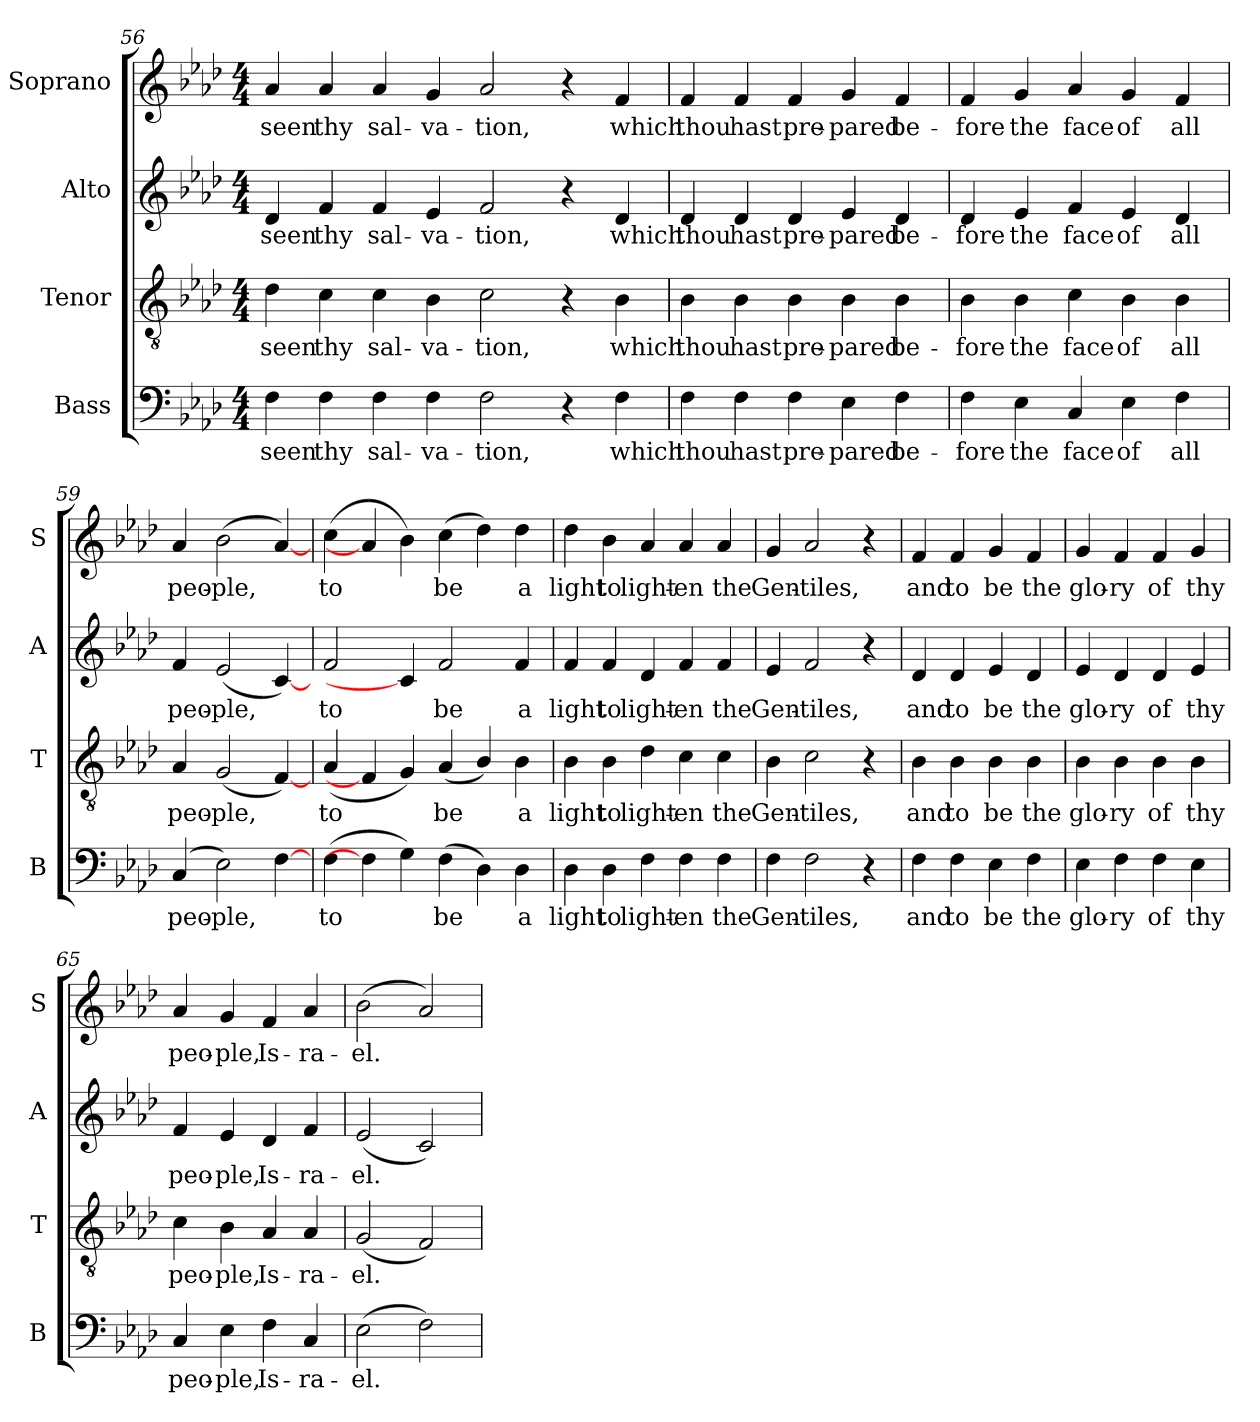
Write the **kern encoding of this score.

**kern	**text	**kern	**text	**kern	**text	**kern	**text
*part4	*part4	*part3	*part3	*part2	*part2	*part1	*part1
*staff4	*staff4	*staff3	*staff3	*staff2	*staff2	*staff1	*staff1
*I"Bass	*	*I"Tenor	*	*I"Alto	*	*I"Soprano	*
*I'B	*	*I'T	*	*I'A	*	*I'S	*
*clefF4	*	*clefGv2	*	*clefG2	*	*clefG2	*
*k[b-e-a-d-]	*	*k[b-e-a-d-]	*	*k[b-e-a-d-]	*	*k[b-e-a-d-]	*
*A-:	*	*A-:	*	*A-:	*	*A-:	*
*M4/4	*	*M4/4	*	*M4/4	*	*M4/4	*
=56	=56	=56	=56	=56	=56	=56	=56
!	!LO:LY:b	!	!LO:LY:b	!	!LO:LY:b	!	!LO:LY:b
4F\	seen	4d-\	seen	4d-/	seen	4a-/	seen
!	!LO:LY:b	!	!LO:LY:b	!	!LO:LY:b	!	!LO:LY:b
4F\	thy	4c\	thy	4f/	thy	4a-/	thy
!	!LO:LY:b	!	!LO:LY:b	!	!LO:LY:b	!	!LO:LY:b
4F\	sal-	4c\	sal-	4f/	sal-	4a-/	sal-
!	!LO:LY:b	!	!LO:LY:b	!	!LO:LY:b	!	!LO:LY:b
4F\	-va-	4B-\	-va-	4e-/	-va-	4g/	-va-
!	!LO:LY:b	!	!LO:LY:b	!	!LO:LY:b	!	!LO:LY:b
2F\	-tion,	2c\	-tion,	2f/	-tion,	2a-/	-tion,
4r	.	4r	.	4r	.	4r	.
!	!LO:LY:b	!	!LO:LY:b	!	!LO:LY:b	!	!LO:LY:b
4F\	which	4B-\	which	4d-/	which	4f/	which
=57	=57	=57	=57	=57	=57	=57	=57
!	!LO:LY:b	!	!LO:LY:b	!	!LO:LY:b	!	!LO:LY:b
4F\	thou	4B-\	thou	4d-/	thou	4f/	thou
!	!LO:LY:b	!	!LO:LY:b	!	!LO:LY:b	!	!LO:LY:b
4F\	hast	4B-\	hast	4d-/	hast	4f/	hast
!	!LO:LY:b	!	!LO:LY:b	!	!LO:LY:b	!	!LO:LY:b
4F\	pre-	4B-\	pre-	4d-/	pre-	4f/	pre-
!	!LO:LY:b	!	!LO:LY:b	!	!LO:LY:b	!	!LO:LY:b
4E-\	-pared	4B-\	-pared	4e-/	-pared	4g/	-pared
!	!LO:LY:b	!	!LO:LY:b	!	!LO:LY:b	!	!LO:LY:b
4F\	be-	4B-\	be-	4d-/	be-	4f/	be-
=58	=58	=58	=58	=58	=58	=58	=58
!	!LO:LY:b	!	!LO:LY:b	!	!LO:LY:b	!	!LO:LY:b
4F\	-fore	4B-\	-fore	4d-/	-fore	4f/	-fore
!	!LO:LY:b	!	!LO:LY:b	!	!LO:LY:b	!	!LO:LY:b
4E-\	the	4B-\	the	4e-/	the	4g/	the
!	!LO:LY:b	!	!LO:LY:b	!	!LO:LY:b	!	!LO:LY:b
4C/	face	4c\	face	4f/	face	4a-/	face
!	!LO:LY:b	!	!LO:LY:b	!	!LO:LY:b	!	!LO:LY:b
4E-\	of	4B-\	of	4e-/	of	4g/	of
!	!LO:LY:b	!	!LO:LY:b	!	!LO:LY:b	!	!LO:LY:b
4F\	all	4B-\	all	4d-/	all	4f/	all
=59	=59	=59	=59	=59	=59	=59	=59
!	!LO:LY:b	!	!LO:LY:b	!	!LO:LY:b	!	!LO:LY:b
(4C/	peo-	4A-/	peo-	4f/	peo-	4a-/	peo-
!	!LO:LY:b	!	!LO:LY:b	!	!LO:LY:b	!	!LO:LY:b
2E-\)	-ple,	(<2G/	-ple,	(<2e-/	-ple,	(>2b-\	-ple,
[4F\	.	[4F/)	.	[4c/)	.	[4a-/)	.
!!LO:LB:g=z
=60	=60	=60	=60	=60	=60	=60	=60
!	!LO:LY:b	!	!LO:LY:b	!	!LO:LY:b	!	!LO:LY:b
(>4F\	to	(<4A-/	to	2f/	to	(>4cc\	to
4F\]	.	4F/]	.	.	.	4a-/]	.
4G\)	.	4G/)	.	4c/]	.	4b-\)	.
!	!LO:LY:b	!	!LO:LY:b	!	!LO:LY:b	!	!LO:LY:b
(>4F\	be	(<4A-/	be	2f/	be	(>4cc\	be
4D-\)	.	4B-/)	.	.	.	4dd-\)	.
!	!LO:LY:b	!	!LO:LY:b	!	!LO:LY:b	!	!LO:LY:b
4D-\	a	4B-\	a	4f/	a	4dd-\	a
=61	=61	=61	=61	=61	=61	=61	=61
!	!LO:LY:b	!	!LO:LY:b	!	!LO:LY:b	!	!LO:LY:b
4D-\	light	4B-\	light	4f/	light	4dd-\	light
!	!LO:LY:b	!	!LO:LY:b	!	!LO:LY:b	!	!LO:LY:b
4D-\	to	4B-\	to	4f/	to	4b-\	to
!	!LO:LY:b	!	!LO:LY:b	!	!LO:LY:b	!	!LO:LY:b
4F\	light-	4d-\	light-	4d-/	light-	4a-/	light-
!	!LO:LY:b	!	!LO:LY:b	!	!LO:LY:b	!	!LO:LY:b
4F\	-en	4c\	-en	4f/	-en	4a-/	-en
!	!LO:LY:b	!	!LO:LY:b	!	!LO:LY:b	!	!LO:LY:b
4F\	the	4c\	the	4f/	the	4a-/	the
=62	=62	=62	=62	=62	=62	=62	=62
!	!LO:LY:b	!	!LO:LY:b	!	!LO:LY:b	!	!LO:LY:b
4F\	Gen-	4B-\	Gen-	4e-/	Gen-	4g/	Gen-
!	!LO:LY:b	!	!LO:LY:b	!	!LO:LY:b	!	!LO:LY:b
2F\	-tiles,	2c\	-tiles,	2f/	-tiles,	2a-/	-tiles,
4r	.	4r	.	4r	.	4r	.
=63	=63	=63	=63	=63	=63	=63	=63
!	!LO:LY:b	!	!LO:LY:b	!	!LO:LY:b	!	!LO:LY:b
4F\	and	4B-\	and	4d-/	and	4f/	and
!	!LO:LY:b	!	!LO:LY:b	!	!LO:LY:b	!	!LO:LY:b
4F\	to	4B-\	to	4d-/	to	4f/	to
!	!LO:LY:b	!	!LO:LY:b	!	!LO:LY:b	!	!LO:LY:b
4E-\	be	4B-\	be	4e-/	be	4g/	be
!	!LO:LY:b	!	!LO:LY:b	!	!LO:LY:b	!	!LO:LY:b
4F\	the	4B-\	the	4d-/	the	4f/	the
=64	=64	=64	=64	=64	=64	=64	=64
!	!LO:LY:b	!	!LO:LY:b	!	!LO:LY:b	!	!LO:LY:b
4E-\	glo-	4B-\	glo-	4e-/	glo-	4g/	glo-
!	!LO:LY:b	!	!LO:LY:b	!	!LO:LY:b	!	!LO:LY:b
4F\	-ry	4B-\	-ry	4d-/	-ry	4f/	-ry
!	!LO:LY:b	!	!LO:LY:b	!	!LO:LY:b	!	!LO:LY:b
4F\	of	4B-\	of	4d-/	of	4f/	of
!	!LO:LY:b	!	!LO:LY:b	!	!LO:LY:b	!	!LO:LY:b
4E-\	thy	4B-\	thy	4e-/	thy	4g/	thy
=65	=65	=65	=65	=65	=65	=65	=65
!	!LO:LY:b	!	!LO:LY:b	!	!LO:LY:b	!	!LO:LY:b
4C/	peo-	4c\	peo-	4f/	peo-	4a-/	peo-
!	!LO:LY:b	!	!LO:LY:b	!	!LO:LY:b	!	!LO:LY:b
4E-\	-ple,	4B-\	-ple,	4e-/	-ple,	4g/	-ple,
!	!LO:LY:b	!	!LO:LY:b	!	!LO:LY:b	!	!LO:LY:b
4F\	Is-	4A-/	Is-	4d-/	Is-	4f/	Is-
!	!LO:LY:b	!	!LO:LY:b	!	!LO:LY:b	!	!LO:LY:b
4C/	-ra-	4A-/	-ra-	4f/	-ra-	4a-/	-ra-
=66	=66	=66	=66	=66	=66	=66	=66
!	!LO:LY:b	!	!LO:LY:b	!	!LO:LY:b	!	!LO:LY:b
(>2E-\	-el.	(<2G/	-el.	(<2e-/	-el.	(>2b-\	-el.
2F\)	.	2F/)	.	2c/)	.	2a-/)	.
=	=	=	=	=	=	=	=
*-	*-	*-	*-	*-	*-	*-	*-
